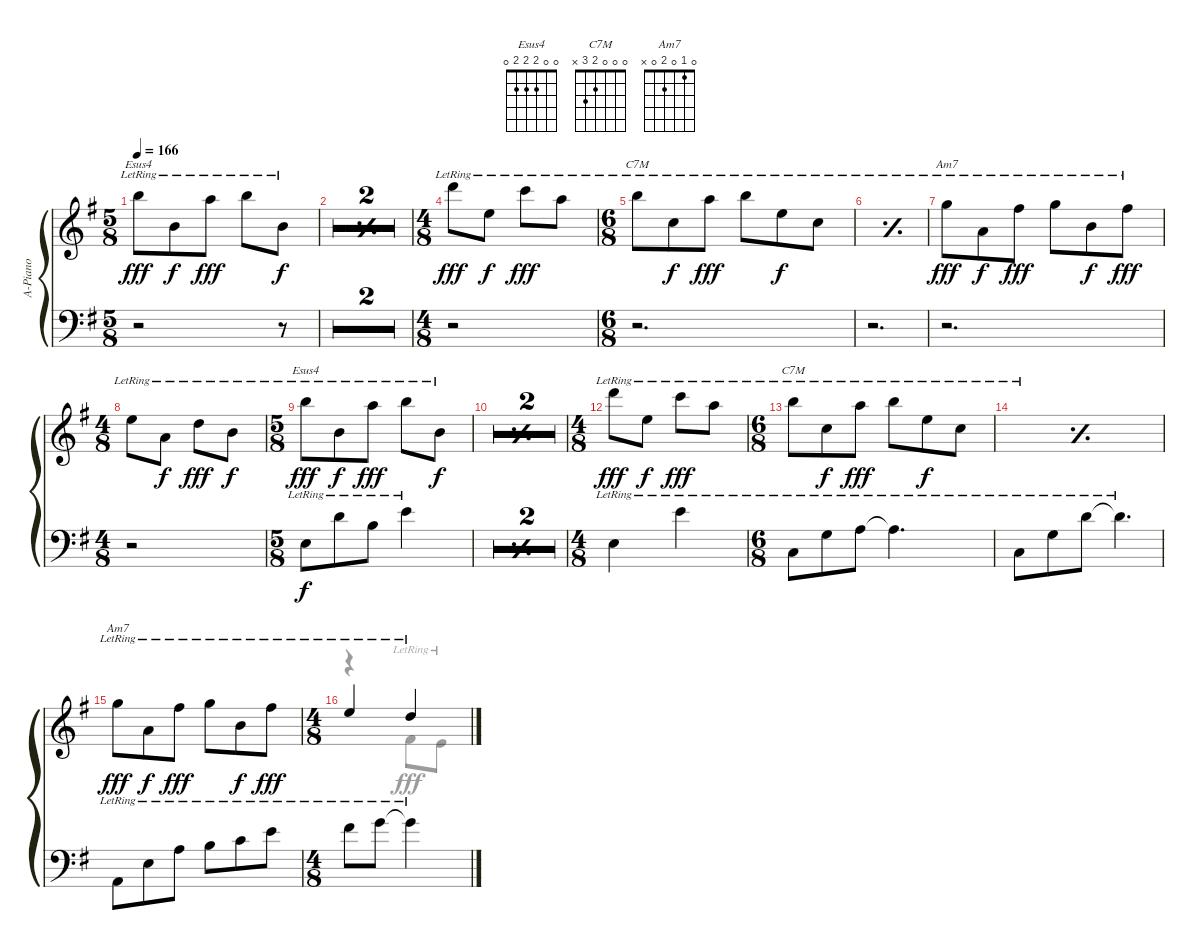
\defaultSystemsLayout 4
\bracketExtendMode groupsimilarinstruments
\otherSystemsTrackNameOrientation horizontal
\track ("Acoustic Piano" "A-Piano") {multiBarRest instrument acousticgrandpiano}
\staff {score}
\tuning (E4 B3 G3 D3 A2 E2)
\chord ("Esus4" 0 0 2 2 2 0) {showfingering false}
\chord ("C7M" 0 0 0 2 3 x) {showfingering false}
\chord ("Am7" 0 1 0 2 0 x) {showfingering false}
\voice
\ts (5 8)
\tempo 166
\clef g2
\ks g
19.1{lr acc forcenatural}.8{ch "Esus4" dy fff instrument acousticgrandpiano beam Down} 16.3{lr acc forcenatural}.8{dy f beam Down} 22.2{lr acc forcenatural}.8{dy fff beam Down} 19.1{lr acc forcenatural}.8{beam Down} 16.3{lr acc forcenatural}.8{dy f beam Down} |
\simile simple
|
|
\ts (4 8)
\simile none
22.1{lr acc forcenatural}.8{dy fff beam Down} 17.2{lr acc forcenatural}.8{dy f beam Down} 20.1{lr acc forcenatural}.8{dy fff beam Down} 22.2{lr acc forcenatural}.8{beam Down} |
\ts (6 8)
19.1{lr acc forcenatural}.8{ch "C7M" beam Down} 17.3{lr acc forcenatural}.8{dy f beam Down} 22.2{lr acc forcenatural}.8{dy fff beam Down} 19.1{lr acc forcenatural}.8{beam Down} 17.2{lr acc forcenatural}.8{dy f beam Down} 17.3{lr acc forcenatural}.8{beam Down} |
\simile simple
|
\simile none
15.1{lr acc forcenatural}.8{ch "Am7" dy fff beam Down} 14.3{lr acc forcenatural}.8{dy f beam Down} 19.2{lr acc #}.8{dy fff beam Down} 15.1{lr acc forcenatural}.8{beam Down} 12.2{lr acc forcenatural}.8{dy f beam Down} 14.1{lr acc #}.8{dy fff beam Down} |
\ts (4 8)
17.2{lr acc forcenatural}.8{beam Down} 14.3{lr acc forcenatural}.8{dy f beam Down} 15.2{lr acc forcenatural}.8{dy fff beam Down} 16.3{lr acc forcenatural}.8{dy f beam Down} |
\ts (5 8)
19.1{lr acc forcenatural}.8{ch "Esus4" dy fff beam Down} 16.3{lr acc forcenatural}.8{dy f beam Down} 22.2{lr acc forcenatural}.8{dy fff beam Down} 19.1{lr acc forcenatural}.8{beam Down} 16.3{lr acc forcenatural}.8{dy f beam Down} |
\simile simple
|
|
\ts (4 8)
\simile none
22.1{lr acc forcenatural}.8{dy fff beam Down} 17.2{lr acc forcenatural}.8{dy f beam Down} 20.1{lr acc forcenatural}.8{dy fff beam Down} 22.2{lr acc forcenatural}.8{beam Down} |
\ts (6 8)
19.1{lr acc forcenatural}.8{ch "C7M" beam Down} 17.3{lr acc forcenatural}.8{dy f beam Down} 22.2{lr acc forcenatural}.8{dy fff beam Down} 19.1{lr acc forcenatural}.8{beam Down} 17.2{lr acc forcenatural}.8{dy f beam Down} 17.3{lr acc forcenatural}.8{beam Down} |
\simile simple
|
\simile none
15.1{lr acc forcenatural}.8{ch "Am7" dy fff beam Down} 14.3{lr acc forcenatural}.8{dy f beam Down} 19.2{lr acc #}.8{dy fff beam Down} 15.1{lr acc forcenatural}.8{beam Down} 12.2{lr acc forcenatural}.8{dy f beam Down} 14.1{lr acc #}.8{dy fff beam Down} |
\ts (4 8)
17.2{lr acc forcenatural}.4{beam Up} 19.3{lr acc forcenatural}.4{beam Up}
\voice
\clef g2
\ottava regular
\simile none
\ks g
|
\simile simple
|
|
\simile none
|
|
\simile simple
|
\simile none
|
|
|
\simile simple
|
|
\simile none
|
|
\simile simple
|
\simile none
|
r.4{beam Down} 21.5{lr acc #}.8{beam Down} 14.4{lr acc forcenatural}.8{beam Down}
\staff {score}
\tuning (E4 B3 G3 D3 A2 E2)
\clef f4
\ottava regular
\simile none
\ks g
r.2{dy f beam Down} r.8{beam Down} |
r.2{beam Down} r.8{beam Down} |
r.2{beam Down} r.8{beam Down} |
r.2{beam Down} |
r.2{d beam Down} |
r.2{d beam Down} |
r.2{d beam Down} |
r.2{beam Down} |
2.4{lr acc forcenatural}.8{beam Down} 3.2{lr acc forcenatural}.8{beam Down} 4.3{lr acc forcenatural}.8{beam Down} 5.2{lr acc forcenatural}.4{beam Down} |
\simile simple
|
|
\simile none
2.4{lr acc forcenatural}.4{beam Down} 0.1{lr acc forcenatural}.4{beam Down} |
3.5{lr acc forcenatural}.8{beam Down} 5.4{lr acc forcenatural}.8{beam Down} 2.3{lr acc forcenatural}.8{beam Down} 2.3{lr t acc forcenatural}.4{d beam Down} |
3.5{lr acc forcenatural}.8{beam Down} 5.4{lr acc forcenatural}.8{beam Down} 3.2{lr acc forcenatural}.8{beam Down} 3.2{lr t acc forcenatural}.4{d beam Down} |
0.5{lr acc forcenatural}.8{beam Down} 2.4{lr acc forcenatural}.8{beam Down} 2.3{lr acc forcenatural}.8{beam Down} 0.2{lr acc forcenatural}.8{beam Down} 1.2{lr acc forcenatural}.8{beam Down} 0.1{lr acc forcenatural}.8{beam Down} |
2.1{lr acc #}.8{beam Down} 3.1{lr acc forcenatural}.8{beam Down} 3.1{lr t acc forcenatural}.4{beam Down}
